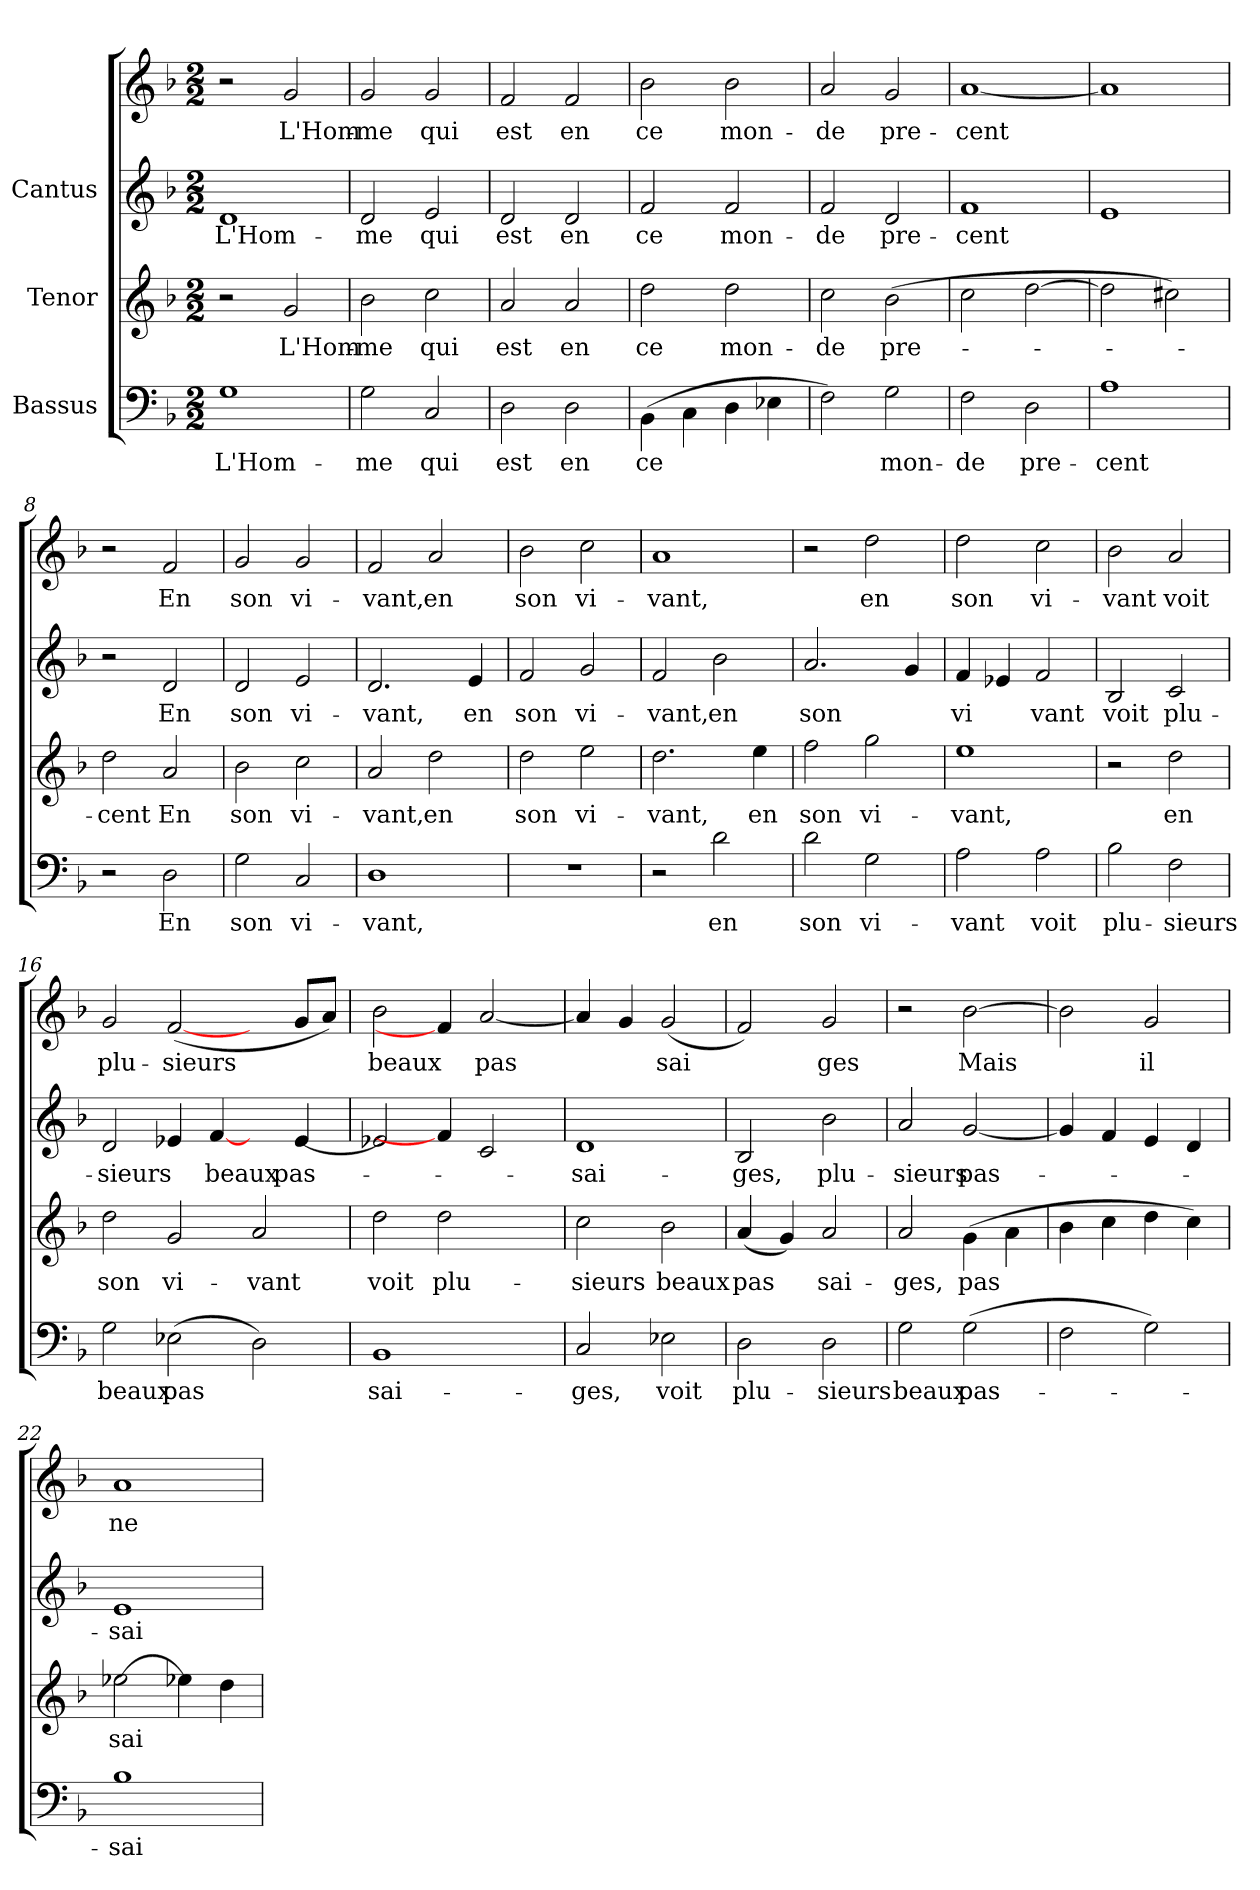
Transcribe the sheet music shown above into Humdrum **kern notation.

**kern	**text	**kern	**text	**kern	**text	**kern	**text
*part3	*part3	*part2	*part2	*part1	*part1	*part1	*part1
*staff4	*staff4	*staff3	*staff3	*staff2	*staff2	*staff1	*staff1
*I"Bassus	*	*I"Tenor	*	*I"Cantus	*	*	*
!!LO:PB:g=z
*stria5	*	*stria5	*	*stria5	*	*stria5	*
*clefF4	*	*clefG2	*	*clefG2	*	*clefG2	*
*k[b-]	*	*k[b-]	*	*k[b-]	*	*k[b-]	*
*F:	*	*F:	*	*F:	*	*F:	*
*M2/2	*	*M2/2	*	*M2/2	*	*M2/2	*
*MM168	*	*MM168	*	*MM168	*	*MM168	*
=1	=1	=1	=1	=1	=1	=1	=1
!	!LO:LY:b:cj	!	!	!	!LO:LY:b:cj	!	!
1G	L'Hom-	2r	.	1d	-L'Hom-	2r	.
!	!	!	!LO:LY:b:cj	!	!	!	!LO:LY:b:cj
.	.	2g/	L'Hom-	.	.	2g/	L'Hom-
=2	=2	=2	=2	=2	=2	=2	=2
!	!LO:LY:b:cj	!	!LO:LY:b:cj	!	!LO:LY:b:cj	!	!LO:LY:b:cj
2G\	-me	2b-\	-me	2d/	me	2g/	-me
!	!LO:LY:b:cj	!	!LO:LY:b:cj	!	!LO:LY:b:cj	!	!LO:LY:b:cj
2C/	qui	2cc\	qui	2e/	qui	2g/	qui
=3	=3	=3	=3	=3	=3	=3	=3
!	!LO:LY:b:cj	!	!LO:LY:b:cj	!	!LO:LY:b:cj	!	!LO:LY:b:cj
2D\	est	2a/	est	2d/	est	2f/	est
!	!LO:LY:b:cj	!	!LO:LY:b:cj	!	!LO:LY:b:cj	!	!LO:LY:b:cj
2D\	en	2a/	en	2d/	en	2f/	en
=4	=4	=4	=4	=4	=4	=4	=4
!	!LO:LY:b:cj	!	!LO:LY:b:cj	!	!LO:LY:b:cj	!	!LO:LY:b:cj
(>4BB-\	ce	2dd\	ce	2f/	-ce	2b-\	ce
!	!LO:LY:b:cj	!	!	!	!	!	!
4C\	.	.	.	.	.	.	.
!	!LO:LY:b:cj	!	!LO:LY:b:cj	!	!LO:LY:b:cj	!	!LO:LY:b:cj
4D\	.	2dd\	mon-	2f/	mon-	2b-\	mon-
!	!LO:LY:b:cj	!	!	!	!	!	!
4E-X\	.	.	.	.	.	.	.
=5	=5	=5	=5	=5	=5	=5	=5
!	!LO:LY:b:cj	!	!LO:LY:b:cj	!	!LO:LY:b:cj	!	!LO:LY:b:cj
2F\)	.	2cc\	-de	2f/	-de	2a/	-de
!	!LO:LY:b:cj	!	!LO:LY:b:cj	!	!LO:LY:b:cj	!	!LO:LY:b:cj
2G\	mon-	(>2b-\	pre-	2d/	pre-	2g/	pre-
=6	=6	=6	=6	=6	=6	=6	=6
!	!LO:LY:b:cj	!	!	!	!LO:LY:b:cj	!	!LO:LY:b:cj
2F\	-de	2cc\	.	1f	cent	[<1a	-cent
!	!LO:LY:b:cj	!	!	!	!	!	!
2D\	pre-	[>2dd\	.	.	.	.	.
!!LO:LB:g=z
=7	=7	=7	=7	=7	=7	=7	=7
!	!LO:LY:b:cj	!	!	!	!	!	!
1A	-cent	2dd\]	.	1e	.	1a]	.
.	.	2cc#X\)	.	.	.	.	.
=8	=8	=8	=8	=8	=8	=8	=8
!	!	!	!LO:LY:b:cj	!	!	!	!
2r	.	2dd\	-cent	2r	.	2r	.
!	!LO:LY:b:cj	!	!LO:LY:b:cj	!	!LO:LY:b:cj	!	!LO:LY:b:cj
2D\	En	2a/	En	2d/	En	2f/	En
=9	=9	=9	=9	=9	=9	=9	=9
!	!LO:LY:b:cj	!	!LO:LY:b:cj	!	!LO:LY:b:cj	!	!LO:LY:b:cj
2G\	son	2b-\	son	2d/	-son	2g/	son
!	!LO:LY:b:cj	!	!LO:LY:b:cj	!	!LO:LY:b:cj	!	!LO:LY:b:cj
2C/	vi-	2cc\	vi-	2e/	vi-	2g/	vi-
=10	=10	=10	=10	=10	=10	=10	=10
!	!LO:LY:b:cj	!	!LO:LY:b:cj	!	!LO:LY:b:cj	!	!LO:LY:b:cj
1D	-vant,	2a/	-vant,	2.d/	vant,	2f/	-vant,
!	!	!	!LO:LY:b:cj	!	!	!	!LO:LY:b:cj
.	.	2dd\	en	.	.	2a/	en
!	!	!	!	!	!LO:LY:b:cj	!	!
.	.	.	.	4e/	en	.	.
!!LO:LB:g=z
=11	=11	=11	=11	=11	=11	=11	=11
!	!	!	!LO:LY:b:cj	!	!LO:LY:b:cj	!	!LO:LY:b:cj
1r	.	2dd\	son	2f/	-son	2b-\	son
!	!	!	!LO:LY:b:cj	!	!LO:LY:b:cj	!	!LO:LY:b:cj
.	.	2ee\	vi-	2g/	vi-	2cc\	vi-
!!LO:LB:g=z
=12	=12	=12	=12	=12	=12	=12	=12
!	!	!	!LO:LY:b:cj	!	!LO:LY:b:cj	!	!LO:LY:b:cj
2r	.	2.dd\	-vant,	2f/	vant,	1a	-vant,
!	!LO:LY:b:cj	!	!	!	!LO:LY:b:cj	!	!
2d\	en	.	.	2b-\	en	.	.
!	!	!	!LO:LY:b:cj	!	!	!	!
.	.	4ee\	en	.	.	.	.
!!LO:PB:g=z
=13	=13	=13	=13	=13	=13	=13	=13
!	!LO:LY:b:cj	!	!LO:LY:b:cj	!	!LO:LY:b:cj	!	!
2d\	son	2ff\	son	2.a/	son	2r	.
!	!LO:LY:b:cj	!	!LO:LY:b:cj	!	!	!	!LO:LY:b:cj
2G\	vi-	2gg\	vi-	.	.	2dd\	en
!	!	!	!	!	!LO:LY:b:cj	!	!
.	.	.	.	4g/	.	.	.
!!LO:LB:g=z
=14	=14	=14	=14	=14	=14	=14	=14
!	!LO:LY:b:cj	!	!LO:LY:b:cj	!	!LO:LY:b:cj	!	!LO:LY:b:cj
2A\	-vant	1ee	-vant,	4f/	-vi-	2dd\	son
!	!	!	!	!	!LO:LY:b:cj	!	!
.	.	.	.	4e-X/	-	.	.
!	!LO:LY:b:cj	!	!	!	!LO:LY:b:cj	!	!LO:LY:b:cj
2A\	voit	.	.	2f/	vant	2cc\	vi-
!!LO:LB:g=z
=15	=15	=15	=15	=15	=15	=15	=15
!	!LO:LY:b:cj	!	!	!	!LO:LY:b:cj	!	!LO:LY:b:cj
2B-\	plu-	2r	.	2B-/	voit	2b-\	vant
!	!LO:LY:b:cj	!	!LO:LY:b:cj	!	!LO:LY:b:cj	!	!LO:LY:b:cj
2F\	-sieurs	2dd\	en	2c/	plu-	2a/	voit
!!LO:LB:g=z
=16	=16	=16	=16	=16	=16	=16	=16
!	!LO:LY:b:cj	!	!LO:LY:b:cj	!	!LO:LY:b:cj	!	!LO:LY:b:cj
2G\	beaux	2dd\	son	2d/	sieurs	2g/	-plu-
!	!LO:LY:a:cj	!	!LO:LY:a:cj	!	!LO:LY:a:cj	!	!LO:LY:a:cj
(>2E-X\	pas-	2g/	vi-	4e-X/	.	(<[2f/	-sieurs
!	!	!	!	!	!LO:LY:a:cj	!	!
.	.	.	.	[4f/	beaux	.	.
!	!LO:LY:a:cj	!	!LO:LY:a:cj	!	!	!	!
2D\)	--	2a/	-vant	4ryy	.	4ryy	.
!	!	!	!	!	!LO:LY:a:cj	!	!LO:LY:a:cj
.	.	.	.	[<4e-/	pas-	8g/L	.
!	!	!	!	!	!	!	!LO:LY:a:cj
.	.	.	.	.	.	8a/J)	.
!!LO:LB:g=z
=17	=17	=17	=17	=17	=17	=17	=17
!	!LO:LY:b:cj	!	!LO:LY:b:cj	!	!	!	!LO:LY:b:cj
1BB-	-sai-	2dd\	voit	2e-X/]	.	2b-\	-beaux
!	!	!	!LO:LY:b:cj	!	!	!	!
.	.	2dd\	plu-	4f/]	.	4f/]	.
!	!	!	!	!	!	!	!LO:LY:b:cj
.	.	.	.	2c/	.	[<2a/	pas-
4ryy	.	4ryy	.	.	.	.	.
!!LO:LB:g=z
=18	=18	=18	=18	=18	=18	=18	=18
!	!LO:LY:b:cj	!	!LO:LY:b:cj	!	!LO:LY:b:cj	!	!LO:LY:b:cj
2C/	-ges,	2cc\	-sieurs	1d	-sai-	4a/]	-
!	!	!	!	!	!	!	!LO:LY:b:cj
.	.	.	.	.	.	4g/	.
!	!LO:LY:b:cj	!	!LO:LY:b:cj	!	!	!	!LO:LY:b:cj
2E-X\	voit	2b-\	beaux	.	.	(<2g/	sai-
!!LO:LB:g=z
=19	=19	=19	=19	=19	=19	=19	=19
!	!LO:LY:b:cj	!	!LO:LY:b:cj	!	!LO:LY:b:cj	!	!LO:LY:b:cj
2D\	plu-	(<4a/	pas-	2B-/	ges,	2f/)	-
!	!	!	!LO:LY:b:cj	!	!	!	!
.	.	4g/)	-	.	.	.	.
!	!LO:LY:b:cj	!	!LO:LY:b:cj	!	!LO:LY:b:cj	!	!LO:LY:b:cj
2D\	-sieurs	2a/	sai-	2b-\	plu-	2g/	ges
!!LO:PB:g=z
=20	=20	=20	=20	=20	=20	=20	=20
!	!LO:LY:b:cj	!	!LO:LY:b:cj	!	!LO:LY:b:cj	!	!
2G\	beaux	2a/	-ges,	2a/	sieurs	2r	.
!	!LO:LY:b:cj	!	!LO:LY:b:cj	!	!LO:LY:b:cj	!	!LO:LY:b:cj
(>2G\	pas-	(>4g\	pas-	[<2g/	pas-	[>2b-\	-Mais
!	!	!	!LO:LY:b:cj	!	!	!	!
.	.	4a\	--	.	.	.	.
!!LO:LB:g=z
=21	=21	=21	=21	=21	=21	=21	=21
!	!	!	!	!	!	!	!LO:LY:b:cj
2F\	.	4b-\	.	4g/]	.	2b-\]	-
.	.	4cc\	.	4f/	.	.	.
!	!	!	!	!	!	!	!LO:LY:b:cj
2G\)	.	4dd\	.	4e/	.	2g/	il
.	.	4cc\)	.	4d/	.	.	.
!!LO:LB:g=z
=22	=22	=22	=22	=22	=22	=22	=22
!	!LO:LY:b:cj	!	!LO:LY:b:cj	!	!LO:LY:b:cj	!	!LO:LY:b:cj
1B-	-sai-	[>2ee-X\	-sai-	1e	sai-	1a	ne
!	!	!	!LO:LY:b:cj	!	!	!	!
.	.	4ee-X\]	--	.	.	.	.
!	!	!	!LO:LY:b:cj	!	!	!	!
.	.	4dd\	--	.	.	.	.
=	=	=	=	=	=	=	=
*-	*-	*-	*-	*-	*-	*-	*-
